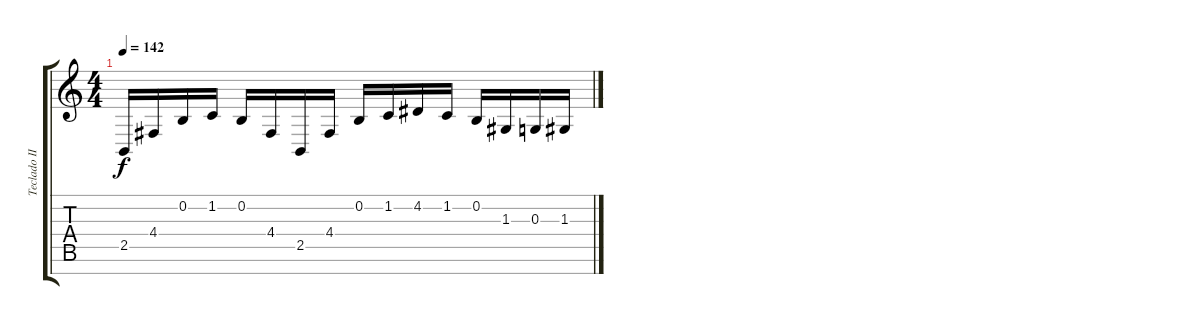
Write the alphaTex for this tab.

\track ("Teclado II" "Teclado II") {instrument choiraahs}
\staff {score tabs}
\tuning (E4 B3 G3 D3 A2 E2 B1) {hide}
\ts (4 4)
\tempo 142
\clef g2
\ks c
2.5.16{dy f} 4.4.16 0.2.16 1.2.16 0.2.16 4.4.16 2.5.16 4.4.16 0.2.16 1.2.16 4.2.16 1.2.16 0.2.16 1.3.16 0.3.16 1.3.16
